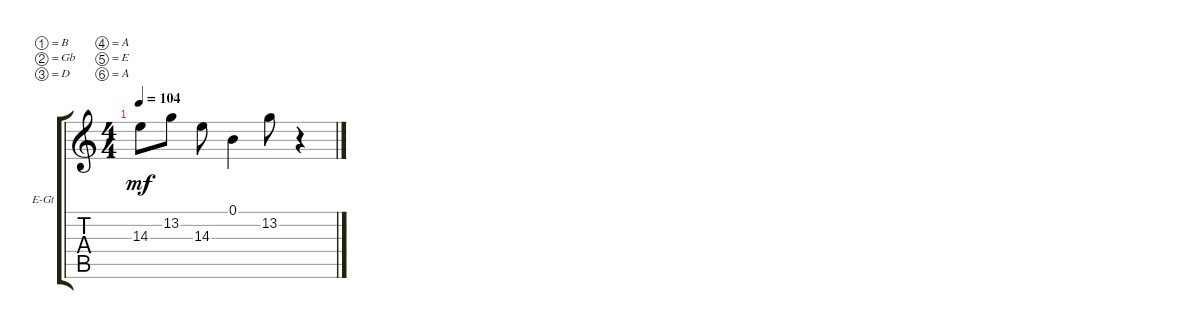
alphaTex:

\defaultSystemsLayout 4
\bracketExtendMode groupsimilarinstruments
\firstSystemTrackNameOrientation horizontal
\otherSystemsTrackNameOrientation horizontal
\track ("Eaven Dall - Center Lead" "E-Gt") {instrument distortionguitar}
\staff {score tabs}
\tuning (B3 Gb3 D3 A2 E2 A1)
\ts (4 4)
\tempo 104
\clef g2
\ks c
14.3.8{dy mf} 13.2.8 14.3.8 0.1.4 13.2.8 r.4
